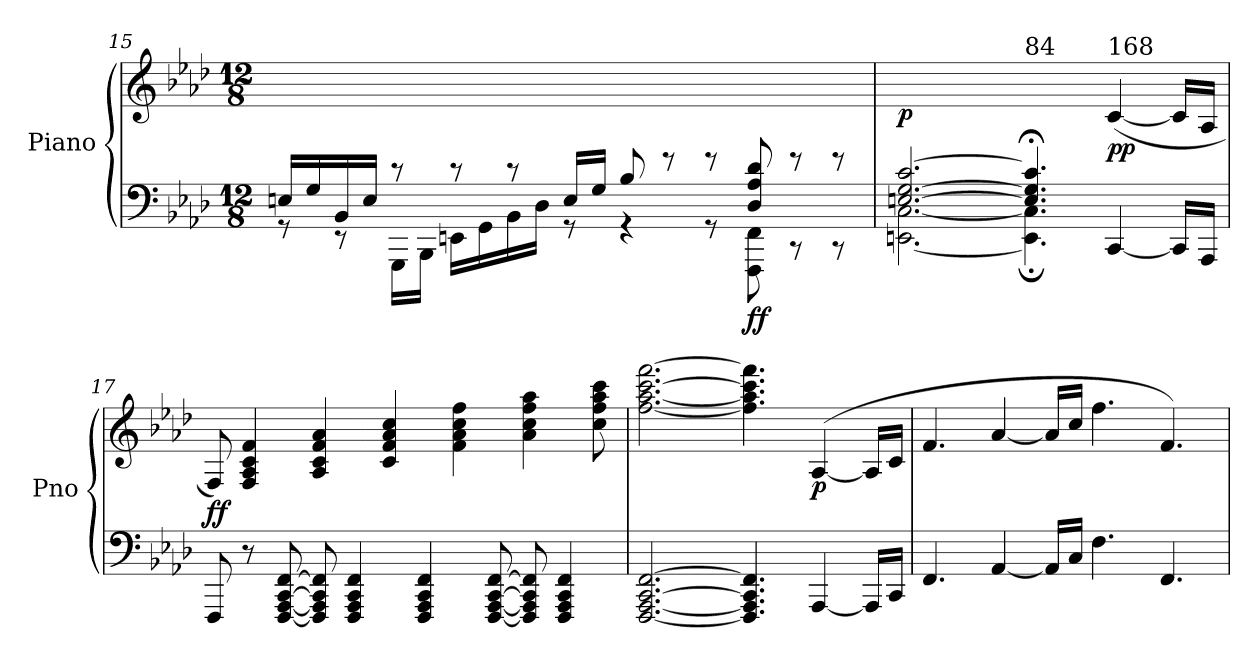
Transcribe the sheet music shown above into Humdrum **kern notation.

**kern	**kern	**dynam
*part1	*part1	*part1
*staff2	*staff1	*staff1/2
*I"Piano	*	*
*I'Pno	*	*
*clefF4	*clefG2	*
*k[b-e-a-d-]	*k[b-e-a-d-]	*
*A-:	*A-:	*
*M12/8	*M12/8	*
=15	=15	=15
*^	*	*
16En/LL	8rGG	4ryy	.
16G/	.	.	.
16BB-/	8rEE	.	.
16E/JJ	.	.	.
4.ryy	16GGG\LL	8rGG	.
.	16BBB-\JJ	.	.
.	16EEn\LL	8rGG	.
.	16GG\	.	.
.	16BB-\	8rGG	.
.	16D-\JJ	.	.
16E/LL	8rGG	4ryy	.
16G/JJ	.	.	.
8B-/	4rGG	.	.
4ryy	.	8rBB	.
.	8rGG	8rBB	.
!	!	!	!LO:DY:b=2
!	!	!	!LO:DY:n=1:b
8D-/ 8A-/ 8d-/	8FFF\ 8FF\	8ryy	f f
4ryy	8rCC	8rBB	.
.	8rCC	8rBB	.
=16	=16	=16	=16
!	!	!	!LO:DY:b
[2.En/ [2.G/ [2.c/	[2.EEn\ [2.C\	2.ryy	p
!	!	!LO:TX:a:t=84	!
4.E/];< 4.G/];< 4.c/];<	4.EE\]; 4.C\];	4.ryy	.
!	!	!LO:TX:a:t=168	!
!	!	!	!LO:DY:b
4.ryy	[4CC/	([4c/	pp
.	16CC/LL]	16c/LL]	.
.	16AAA-/JJ	16A-/JJ	.
!!LO:LB:g=z
=17	=17	=17	=17
!	!	!	!LO:DY:b
*v	*v	*	*
8FFF/	8F/)	ff
8r	4F/ 4A-/ 4c/ 4f/	.
[8FFF/ [8AAA-/ [8CC/ [8FF/	.	.
8FFF/] 8AAA-/] 8CC/] 8FF/]	4A-/ 4c/ 4f/ 4a-/	.
4FFF/ 4AAA-/ 4CC/ 4FF/	.	.
.	4c/ 4f/ 4a-/ 4cc/	.
4FFF/ 4AAA-/ 4CC/ 4FF/	.	.
.	4f\ 4a-\ 4cc\ 4ff\	.
[8FFF/ [8AAA-/ [8CC/ [8FF/	.	.
8FFF/] 8AAA-/] 8CC/] 8FF/]	4a-\ 4cc\ 4ff\ 4aa-\	.
4FFF/ 4AAA-/ 4CC/ 4FF/	.	.
.	8cc\ 8ff\ 8aa-\ 8ccc\	.
=18	=18	=18
[2.FFF/ [2.AAA-/ [2.CC/ [2.FF/	[2.ff\ [2.aa-\ [2.ccc\ [2.fff\	.
4.FFF/] 4.AAA-/] 4.CC/] 4.FF/]	4.ff\] 4.aa-\] 4.ccc\] 4.fff\]	.
!	!	!LO:DY:b
[4AAA-/	([4A-/	p
16AAA-/LL]	16A-/LL]	.
16CC/JJ	16c/JJ	.
=19	=19	=19
4.FF/	4.f/	.
[4AA-/	[4a-/	.
16AA-/LL]	16a-/LL]	.
16C/JJ	16cc/JJ	.
4.F\	4.ff\	.
4.FF/	4.f/)	.
=	=	=
*-	*-	*-
